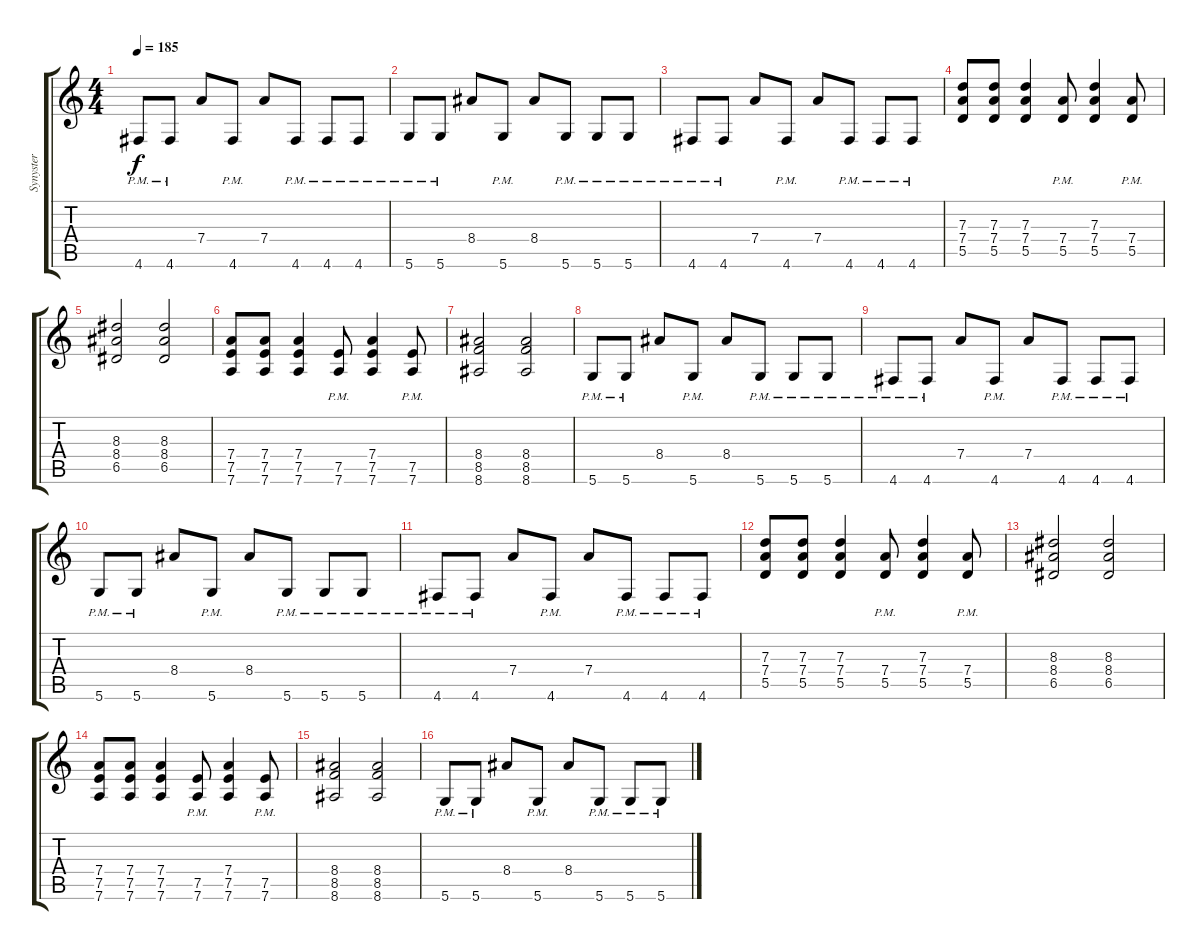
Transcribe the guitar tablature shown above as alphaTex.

\track ("Synyster" "Synyster") {instrument distortionguitar}
\staff {score tabs}
\tuning (E4 B3 G3 D3 A2 D2) {hide}
\ts (4 4)
\tempo 185
\clef g2
\ks c
4.6{pm}.8{dy f} 4.6{pm}.8 7.4.8 4.6{pm}.8 7.4.8 4.6{pm}.8 4.6{pm}.8 4.6{pm}.8 |
5.6{pm}.8 5.6{pm}.8 8.4.8 5.6{pm}.8 8.4.8 5.6{pm}.8 5.6{pm}.8 5.6{pm}.8 |
4.6{pm}.8 4.6{pm}.8 7.4.8 4.6{pm}.8 7.4.8 4.6{pm}.8 4.6{pm}.8 4.6{pm}.8 |
(7.3 7.4 5.5).8 (7.3 7.4 5.5).8 (7.3 7.4 5.5).4 (7.4{pm} 5.5{pm}).8 (7.3 7.4 5.5).4 (7.4{pm} 5.5{pm}).8 |
(8.3 8.4 6.5).2 (8.3 8.4 6.5).2 |
(7.4 7.5 7.6).8 (7.4 7.5 7.6).8 (7.4 7.5 7.6).4 (7.5{pm} 7.6{pm}).8 (7.4 7.5 7.6).4 (7.5{pm} 7.6{pm}).8 |
(8.4 8.5 8.6).2 (8.4 8.5 8.6).2 |
5.6{pm}.8 5.6{pm}.8 8.4.8 5.6{pm}.8 8.4.8 5.6{pm}.8 5.6{pm}.8 5.6{pm}.8 |
4.6{pm}.8 4.6{pm}.8 7.4.8 4.6{pm}.8 7.4.8 4.6{pm}.8 4.6{pm}.8 4.6{pm}.8 |
5.6{pm}.8 5.6{pm}.8 8.4.8 5.6{pm}.8 8.4.8 5.6{pm}.8 5.6{pm}.8 5.6{pm}.8 |
4.6{pm}.8 4.6{pm}.8 7.4.8 4.6{pm}.8 7.4.8 4.6{pm}.8 4.6{pm}.8 4.6{pm}.8 |
(7.3 7.4 5.5).8 (7.3 7.4 5.5).8 (7.3 7.4 5.5).4 (7.4{pm} 5.5{pm}).8 (7.3 7.4 5.5).4 (7.4{pm} 5.5{pm}).8 |
(8.3 8.4 6.5).2 (8.3 8.4 6.5).2 |
(7.4 7.5 7.6).8 (7.4 7.5 7.6).8 (7.4 7.5 7.6).4 (7.5{pm} 7.6{pm}).8 (7.4 7.5 7.6).4 (7.5{pm} 7.6{pm}).8 |
(8.4 8.5 8.6).2 (8.4 8.5 8.6).2 |
5.6{pm}.8 5.6{pm}.8 8.4.8 5.6{pm}.8 8.4.8 5.6{pm}.8 5.6{pm}.8 5.6{pm}.8
